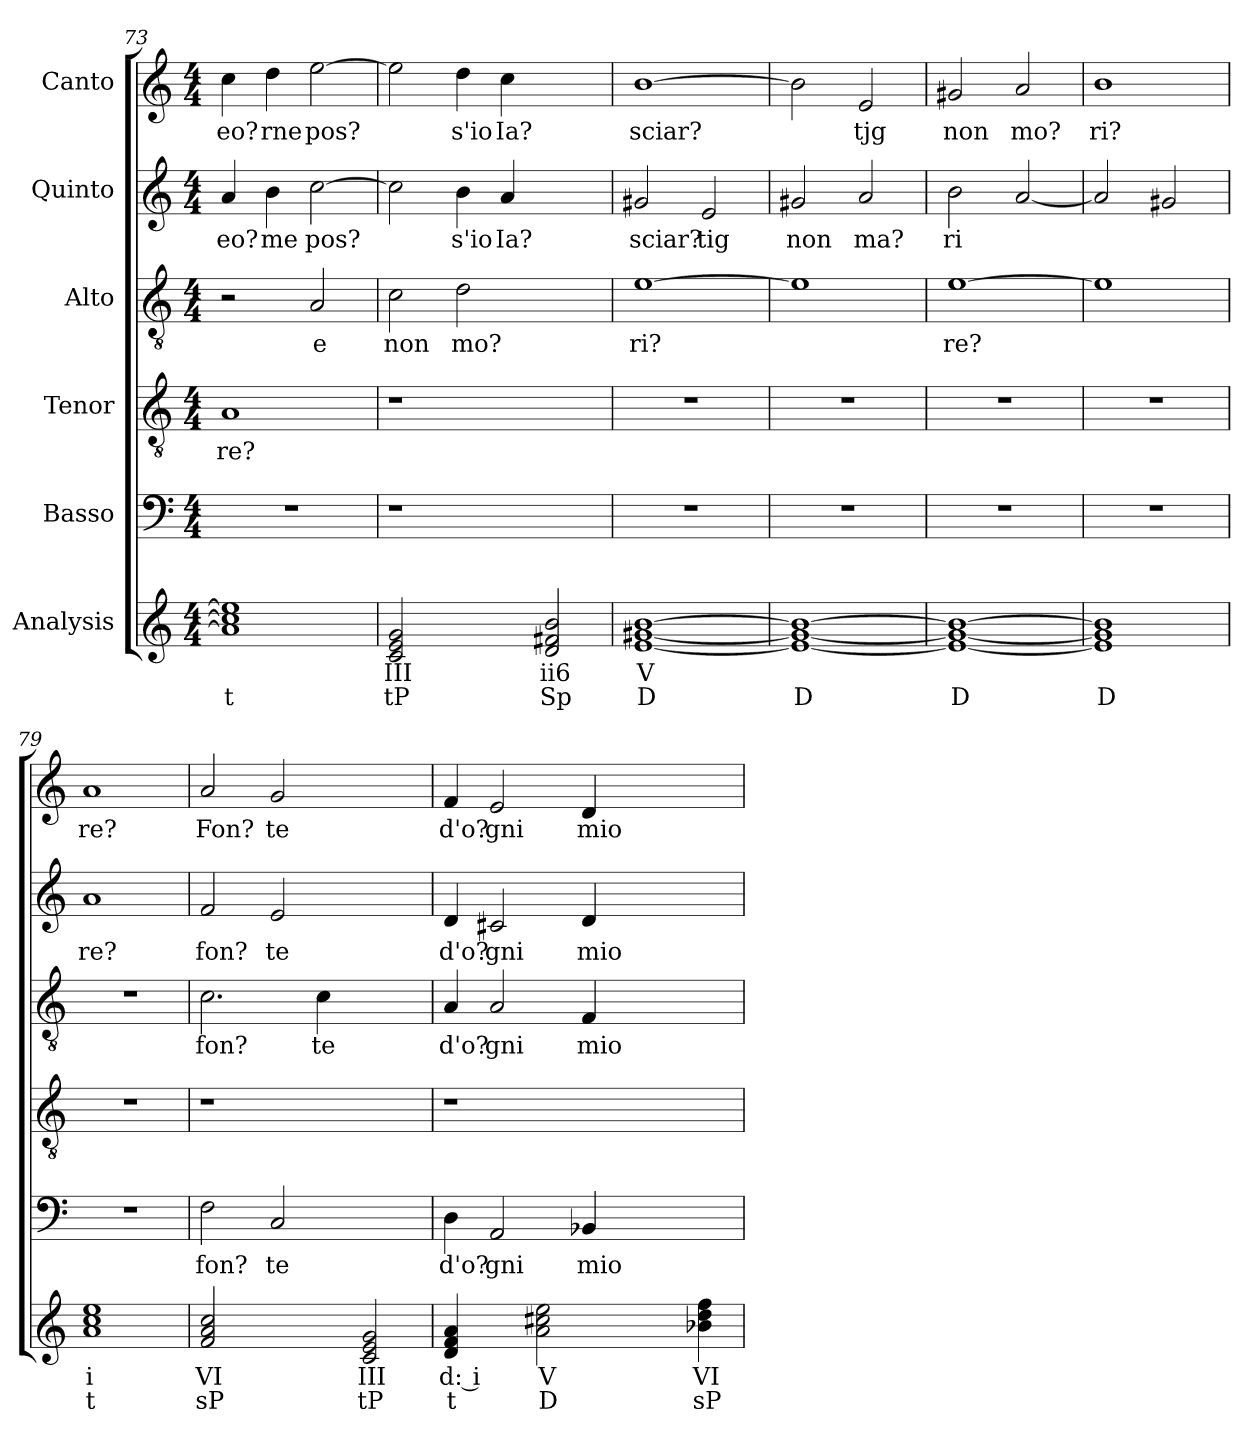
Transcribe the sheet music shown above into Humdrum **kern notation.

**kern	**text	**text	**kern	**text	**kern	**text	**kern	**text	**kern	**text	**kern	**text
*part6	*part6	*part6	*part5	*part5	*part4	*part4	*part3	*part3	*part2	*part2	*part1	*part1
*staff6	*staff6	*staff6	*staff5	*staff5	*staff4	*staff4	*staff3	*staff3	*staff2	*staff2	*staff1	*staff1
*I"Analysis	*	*	*I"Basso	*	*I"Tenor	*	*I"Alto	*	*I"Quinto	*	*I"Canto	*
*	*	*	*clefF4	*	*clefGv2	*	*clefGv2	*	*clefG2	*	*clefG2	*
*k[]	*	*	*k[]	*	*k[]	*	*k[]	*	*k[]	*	*k[]	*
*M4/4	*	*	*M4/4	*	*M4/4	*	*M4/4	*	*M4/4	*	*M4/4	*
=73	=73	=73	=73	=73	=73	=73	=73	=73	=73	=73	=73	=73
!	!	!	!	!	!	!LO:LY:b	!	!	!	!	!	!
!	!	!	!	!	!	!	!	!	!	!LO:LY:b	!	!
!	!	!	!	!	!	!	!	!	!	!	!	!LO:LY:b
1a] 1cc] 1ee]	.	t	1r	.	1A	re?	2r	.	4a/	eo?	4cc\	eo?
!	!	!	!	!	!	!	!	!	!	!LO:LY:b	!	!
!	!	!	!	!	!	!	!	!	!	!	!	!LO:LY:b
.	.	.	.	.	.	.	.	.	4b\	me	4dd\	rne
!	!	!	!	!	!	!	!	!LO:LY:b	!	!	!	!
!	!	!	!	!	!	!	!	!	!	!LO:LY:b	!	!
!	!	!	!	!	!	!	!	!	!	!	!	!LO:LY:b
.	.	.	.	.	.	.	2A/	e	[2cc\	pos?	[2ee\	pos?
=74	=74	=74	=74	=74	=74	=74	=74	=74	=74	=74	=74	=74
!	!	!	!	!	!	!	!	!LO:LY:b	!	!	!	!
2c 2e 2g	III	tP	1r	.	1r	.	2c\	non	2cc\]	.	2ee\]	.
!	!	!	!	!	!	!	!	!LO:LY:b	!	!	!	!
!	!	!	!	!	!	!	!	!	!	!LO:LY:b	!	!
!	!	!	!	!	!	!	!	!	!	!	!	!LO:LY:b
2ryy	.	.	.	.	.	.	2d\	mo?	4b\	s'io	4dd\	s'io
!	!	!	!	!	!	!	!	!	!	!LO:LY:b	!	!
!	!	!	!	!	!	!	!	!	!	!	!	!LO:LY:b
.	.	.	.	.	.	.	.	.	4a/	Ia?	4cc\	Ia?
2d 2f#X 2b	ii6	Sp	2ryy	.	2ryy	.	2ryy	.	2ryy	.	2ryy	.
=75	=75	=75	=75	=75	=75	=75	=75	=75	=75	=75	=75	=75
!	!	!	!	!	!	!	!	!LO:LY:b	!	!	!	!
!	!	!	!	!	!	!	!	!	!	!LO:LY:b	!	!
!	!	!	!	!	!	!	!	!	!	!	!	!LO:LY:b
[1e [1g#X [1b	V	D	1r	.	1r	.	[1e	ri?	2g#X/	sciar?	[1b	sciar?
!	!	!	!	!	!	!	!	!	!	!LO:LY:b	!	!
.	.	.	.	.	.	.	.	.	2e/	tig	.	.
=76	=76	=76	=76	=76	=76	=76	=76	=76	=76	=76	=76	=76
!	!	!	!	!	!	!	!	!	!	!LO:LY:b	!	!
1e_ 1g#_ 1b_	.	D	1r	.	1r	.	1e]	.	2g#X/	non	2b\]	.
!	!	!	!	!	!	!	!	!	!	!LO:LY:b	!	!
!	!	!	!	!	!	!	!	!	!	!	!	!LO:LY:b
.	.	.	.	.	.	.	.	.	2a/	ma?	2e/	tjg
=77	=77	=77	=77	=77	=77	=77	=77	=77	=77	=77	=77	=77
!	!	!	!	!	!	!	!	!LO:LY:b	!	!	!	!
!	!	!	!	!	!	!	!	!	!	!LO:LY:b	!	!
!	!	!	!	!	!	!	!	!	!	!	!	!LO:LY:b
1e_ 1g#_ 1b_	.	D	1r	.	1r	.	[1e	re?	2b\	ri	2g#X/	non
!	!	!	!	!	!	!	!	!	!	!	!	!LO:LY:b
.	.	.	.	.	.	.	.	.	[2a/	.	2a/	mo?
=78	=78	=78	=78	=78	=78	=78	=78	=78	=78	=78	=78	=78
!	!	!	!	!	!	!	!	!	!	!	!	!LO:LY:b
1e] 1g#] 1b]	.	D	1r	.	1r	.	1e]	.	2a/]	.	1b	ri?
.	.	.	.	.	.	.	.	.	2g#X/	.	.	.
=79	=79	=79	=79	=79	=79	=79	=79	=79	=79	=79	=79	=79
!	!	!	!	!	!	!	!	!	!	!LO:LY:b	!	!
!	!	!	!	!	!	!	!	!	!	!	!	!LO:LY:b
1a 1cc 1ee	i	t	1r	.	1r	.	1r	.	1a	re?	1a	re?
=80	=80	=80	=80	=80	=80	=80	=80	=80	=80	=80	=80	=80
!	!	!	!	!LO:LY:b	!	!	!	!	!	!	!	!
!	!	!	!	!	!	!	!	!LO:LY:b	!	!	!	!
!	!	!	!	!	!	!	!	!	!	!LO:LY:b	!	!
!	!	!	!	!	!	!	!	!	!	!	!	!LO:LY:b
2f 2a 2cc	VI	sP	2F\	fon?	1r	.	2.c\	fon?	2f/	fon?	2a/	Fon?
!	!	!	!	!LO:LY:b	!	!	!	!	!	!	!	!
!	!	!	!	!	!	!	!	!	!	!LO:LY:b	!	!
!	!	!	!	!	!	!	!	!	!	!	!	!LO:LY:b
2ryy	.	.	2C/	te	.	.	.	.	2e/	te	2g/	te
!	!	!	!	!	!	!	!	!LO:LY:b	!	!	!	!
.	.	.	.	.	.	.	4c\	te	.	.	.	.
2c 2e 2g	III	tP	2ryy	.	2ryy	.	2ryy	.	2ryy	.	2ryy	.
=81	=81	=81	=81	=81	=81	=81	=81	=81	=81	=81	=81	=81
!	!	!	!	!LO:LY:b	!	!	!	!	!	!	!	!
!	!	!	!	!	!	!	!	!LO:LY:b	!	!	!	!
!	!	!	!	!	!	!	!	!	!	!LO:LY:b	!	!
!	!	!	!	!	!	!	!	!	!	!	!	!LO:LY:b
4d 4f 4a	d: i	t	4D\	d'o?	1r	.	4A/	d'o?	4d/	d'o?	4f/	d'o?
!	!	!	!	!LO:LY:b	!	!	!	!	!	!	!	!
!	!	!	!	!	!	!	!	!LO:LY:b	!	!	!	!
!	!	!	!	!	!	!	!	!	!	!LO:LY:b	!	!
!	!	!	!	!	!	!	!	!	!	!	!	!LO:LY:b
4ryy	.	.	2AA/	gni	.	.	2A/	gni	2c#X/	gni	2e/	gni
2a 2cc#X 2ee	V	D	.	.	.	.	.	.	.	.	.	.
!	!	!	!	!LO:LY:b	!	!	!	!	!	!	!	!
!	!	!	!	!	!	!	!	!LO:LY:b	!	!	!	!
!	!	!	!	!	!	!	!	!	!	!LO:LY:b	!	!
!	!	!	!	!	!	!	!	!	!	!	!	!LO:LY:b
.	.	.	4BB-X/	mio	.	.	4F/	mio	4d/	mio	4d/	mio
2ryy	.	.	2.ryy	.	2.ryy	.	2.ryy	.	2.ryy	.	2.ryy	.
4b-X 4dd 4ff	VI	sP	.	.	.	.	.	.	.	.	.	.
=	=	=	=	=	=	=	=	=	=	=	=	=
*-	*-	*-	*-	*-	*-	*-	*-	*-	*-	*-	*-	*-
